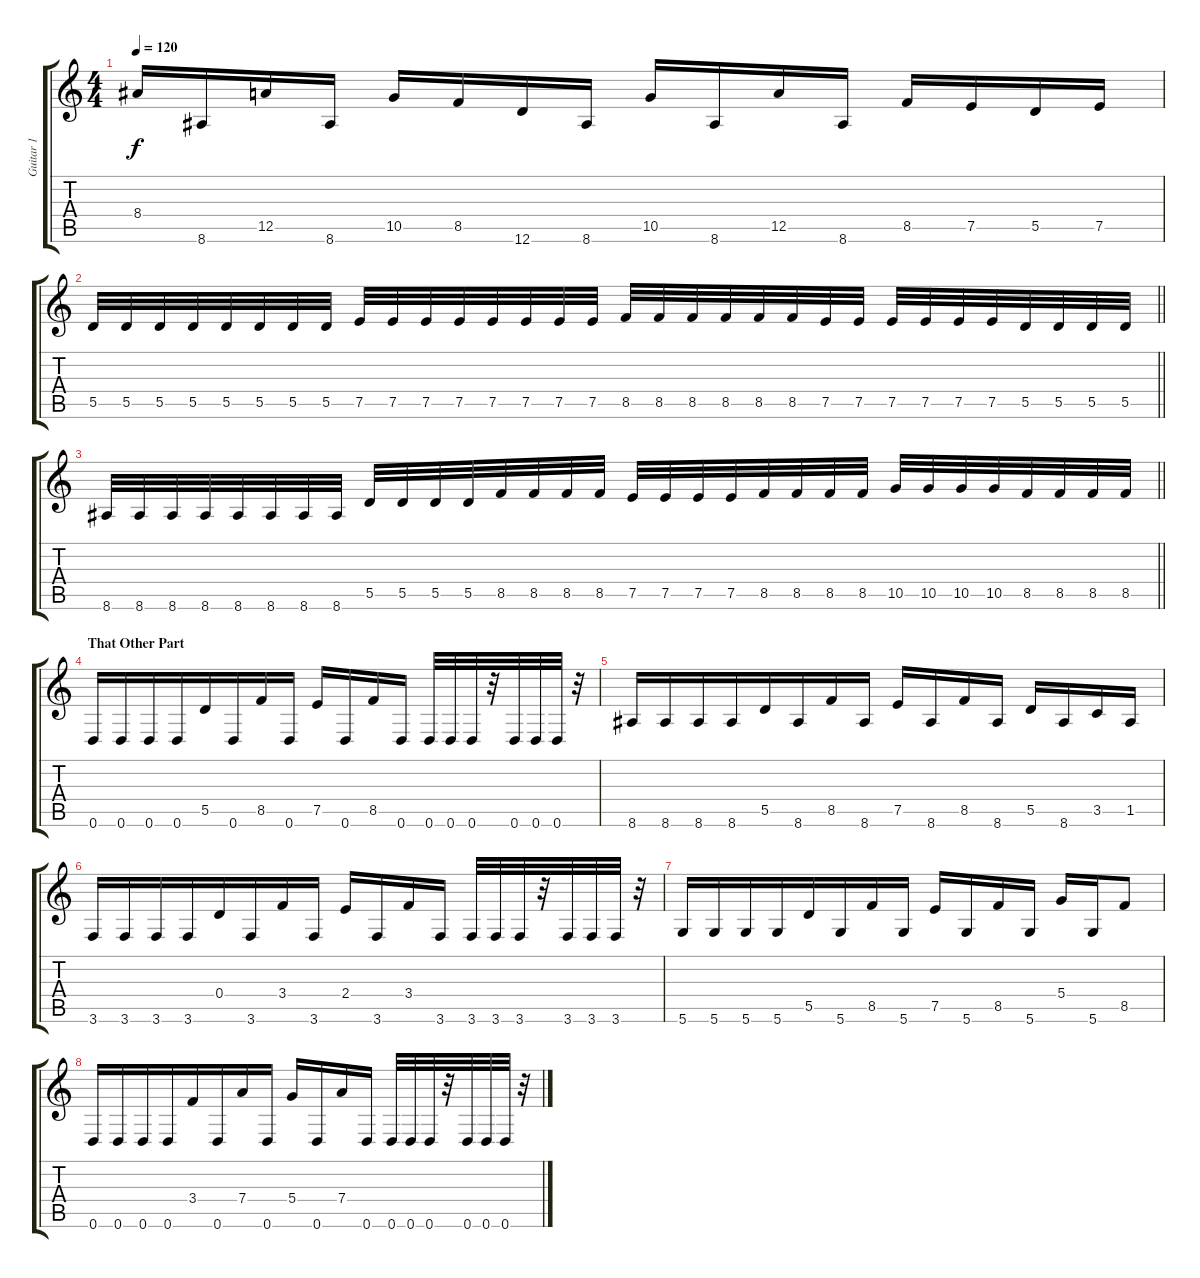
\track ("Guitar 1" "Guitar 1") {instrument distortionguitar}
\staff {score tabs}
\tuning (E4 B3 G3 D3 A2 D2) {hide}
\ts (4 4)
\tempo 120
\clef g2
\ks c
8.4.16{dy f} 8.6.16 12.5.16 8.6.16 10.5.16 8.5.16 12.6.16 8.6.16 10.5.16 8.6.16 12.5.16 8.6.16 8.5.16 7.5.16 5.5.16 7.5.16 |
\barLineRight lightlight
5.5.32 5.5.32 5.5.32 5.5.32 5.5.32 5.5.32 5.5.32 5.5.32 7.5.32 7.5.32 7.5.32 7.5.32 7.5.32 7.5.32 7.5.32 7.5.32 8.5.32 8.5.32 8.5.32 8.5.32 8.5.32 8.5.32 7.5.32 7.5.32 7.5.32 7.5.32 7.5.32 7.5.32 5.5.32 5.5.32 5.5.32 5.5.32 |
\barLineRight lightlight
8.6.32 8.6.32 8.6.32 8.6.32 8.6.32 8.6.32 8.6.32 8.6.32 5.5.32 5.5.32 5.5.32 5.5.32 8.5.32 8.5.32 8.5.32 8.5.32 7.5.32 7.5.32 7.5.32 7.5.32 8.5.32 8.5.32 8.5.32 8.5.32 10.5.32 10.5.32 10.5.32 10.5.32 8.5.32 8.5.32 8.5.32 8.5.32 |
\section ("" "That Other Part")
0.6.16{beam merge} 0.6.16 0.6.16{beam merge} 0.6.16{beam merge} 5.5.16 0.6.16{beam merge} 8.5.16{beam merge} 0.6.16 7.5.16 0.6.16{beam merge} 8.5.16 0.6.16 0.6.32 0.6.32 0.6.32{beam merge} r.32 0.6.32 0.6.32{beam merge} 0.6.32 r.32 |
8.6.16{beam merge} 8.6.16 8.6.16{beam merge} 8.6.16{beam merge} 5.5.16 8.6.16{beam merge} 8.5.16{beam merge} 8.6.16 7.5.16 8.6.16{beam merge} 8.5.16 8.6.16 5.5.16 8.6.16 3.5.16{beam merge} 1.5.16 |
3.6.16{beam merge} 3.6.16 3.6.16{beam merge} 3.6.16{beam merge} 0.4.16 3.6.16{beam merge} 3.4.16{beam merge} 3.6.16 2.4.16 3.6.16{beam merge} 3.4.16 3.6.16 3.6.32 3.6.32 3.6.32{beam merge} r.32 3.6.32 3.6.32{beam merge} 3.6.32 r.32 |
5.6.16{beam merge} 5.6.16 5.6.16{beam merge} 5.6.16{beam merge} 5.5.16 5.6.16{beam merge} 8.5.16{beam merge} 5.6.16 7.5.16 5.6.16{beam merge} 8.5.16 5.6.16 5.4.16 5.6.16 8.5.8 |
0.6.16{beam merge} 0.6.16 0.6.16{beam merge} 0.6.16{beam merge} 3.4.16 0.6.16{beam merge} 7.4.16{beam merge} 0.6.16 5.4.16 0.6.16{beam merge} 7.4.16 0.6.16 0.6.32 0.6.32 0.6.32{beam merge} r.32 0.6.32 0.6.32{beam merge} 0.6.32 r.32
